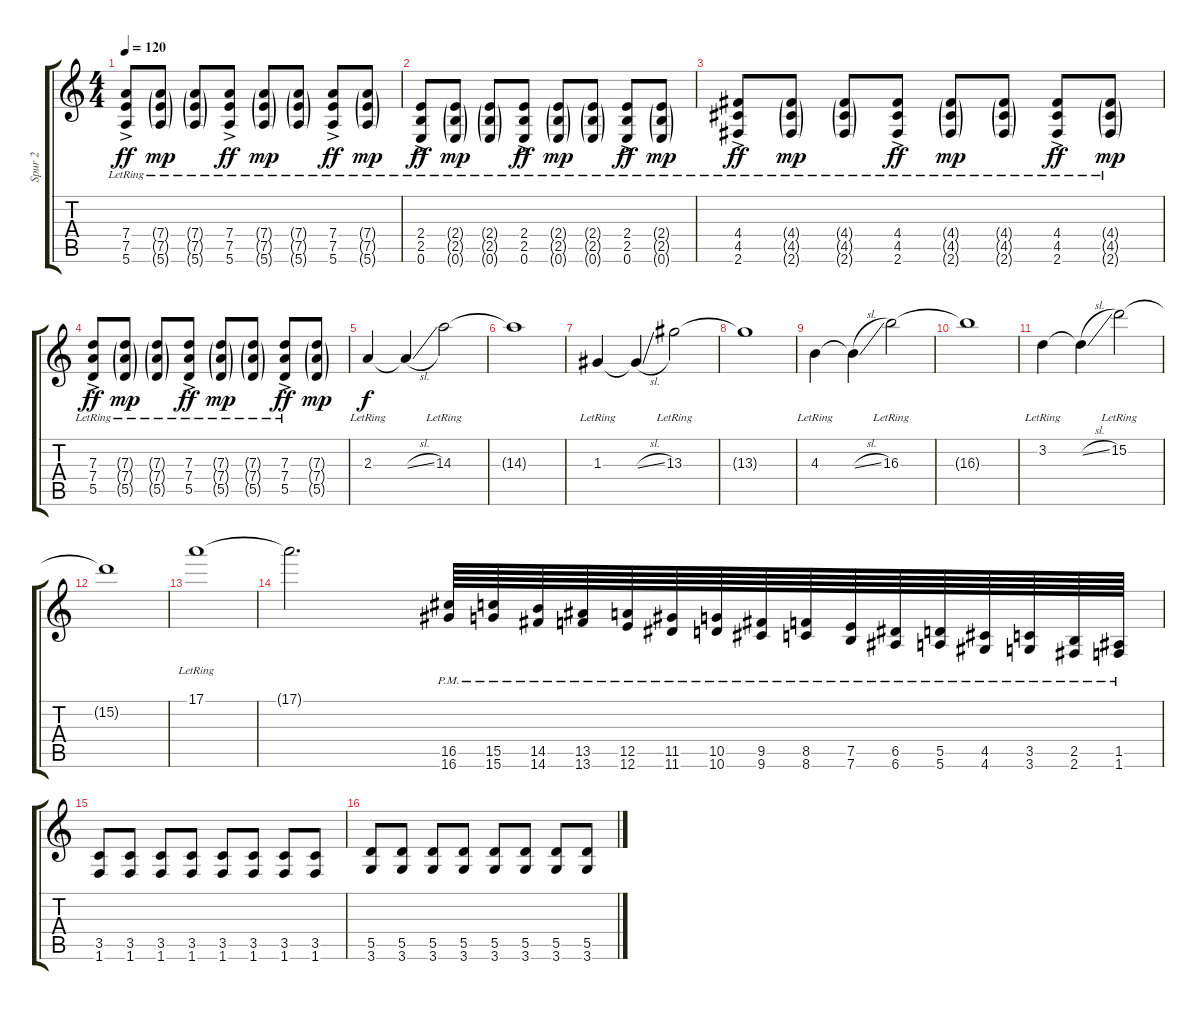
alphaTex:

\track ("Spur 2" "Spur 2") {instrument distortionguitar}
\staff {score tabs}
\tuning (E4 B3 G3 D3 A2 E2) {hide}
\ts (4 4)
\tempo 120
\clef g2
\ks c
(7.4{lr} 7.5{ac} 5.6{ac}).8{dy ff} (7.4{g lr} 7.5{g} 5.6{g}).8{dy mp} (7.4{g lr} 7.5{g} 5.6{g}).8 (7.4{lr} 7.5{ac} 5.6{ac}).8{dy ff} (7.4{g lr} 7.5{g} 5.6{g}).8{dy mp} (7.4{g lr} 7.5{g} 5.6{g}).8 (7.4{ac lr} 7.5{ac} 5.6{ac}).8{dy ff} (7.4{g lr} 7.5{g} 5.6{g}).8{dy mp} |
(2.4{ac lr} 2.5{ac} 0.6{ac}).8{dy ff} (2.4{g lr} 2.5{g} 0.6{g}).8{dy mp} (2.4{g lr} 2.5{g} 0.6{g}).8 (2.4{ac lr} 2.5{ac} 0.6{ac}).8{dy ff} (2.4{g lr} 2.5{g} 0.6{g}).8{dy mp} (2.4{g lr} 2.5{g} 0.6{g}).8 (2.4{ac lr} 2.5{ac} 0.6{ac}).8{dy ff} (2.4{g lr} 2.5{g} 0.6{g}).8{dy mp} |
(4.4{ac lr} 4.5{ac} 2.6{ac}).8{dy ff} (4.4{g lr} 4.5{g} 2.6{g}).8{dy mp} (4.4{g lr} 4.5{g} 2.6{g}).8 (4.4{ac lr} 4.5{ac} 2.6{ac}).8{dy ff} (4.4{g lr} 4.5{g} 2.6{g}).8{dy mp} (4.4{g lr} 4.5{g} 2.6{g}).8 (4.4{ac lr} 4.5{ac} 2.6{ac}).8{dy ff} (4.4{g lr} 4.5{g} 2.6{g}).8{dy mp} |
(7.3{ac} 7.4{lr} 5.5{ac}).8{dy ff} (7.3{g} 7.4{g lr} 5.5{g}).8{dy mp} (7.3{g} 7.4{g lr} 5.5{g}).8 (7.3{ac} 7.4{lr} 5.5{ac}).8{dy ff} (7.3{g} 7.4{g lr} 5.5{g}).8{dy mp} (7.3{g} 7.4{g lr} 5.5{g}).8 (7.3{ac} 7.4{ac lr} 5.5{ac}).8{dy ff} (7.3{g} 7.4{g} 5.5{g}).8{dy mp} |
2.3{lr}.4{dy f instrument distortionguitar} 2.3{sl t}.4 14.3{lr}.2 |
14.3{t}.1 |
1.3{lr}.4 1.3{sl t}.4 13.3{lr}.2 |
13.3{t}.1 |
4.3{lr}.4 4.3{sl t}.4 16.3{lr}.2 |
16.3{t}.1 |
3.2{lr}.4 3.2{sl t}.4 15.2{lr}.2 |
15.2{t}.1 |
17.1{lr}.1 |
17.1{t}.2{d} (16.5{pm} 16.6{pm}).64 (15.5{pm} 15.6{pm}).64 (14.5{pm} 14.6{pm}).64 (13.5{pm} 13.6{pm}).64 (12.5{pm} 12.6{pm}).64 (11.5{pm} 11.6{pm}).64 (10.5{pm} 10.6{pm}).64 (9.5{pm} 9.6{pm}).64 (8.5{pm} 8.6{pm}).64 (7.5{pm} 7.6{pm}).64 (6.5{pm} 6.6{pm}).64 (5.5{pm} 5.6{pm}).64 (4.5{pm} 4.6{pm}).64 (3.5{pm} 3.6{pm}).64 (2.5{pm} 2.6{pm}).64 (1.5{pm} 1.6{pm}).64 |
(3.5 1.6).8 (3.5 1.6).8 (3.5 1.6).8 (3.5 1.6).8 (3.5 1.6).8 (3.5 1.6).8 (3.5 1.6).8 (3.5 1.6).8 |
(5.5 3.6).8 (5.5 3.6).8 (5.5 3.6).8 (5.5 3.6).8 (5.5 3.6).8 (5.5 3.6).8 (5.5 3.6).8 (5.5 3.6).8
